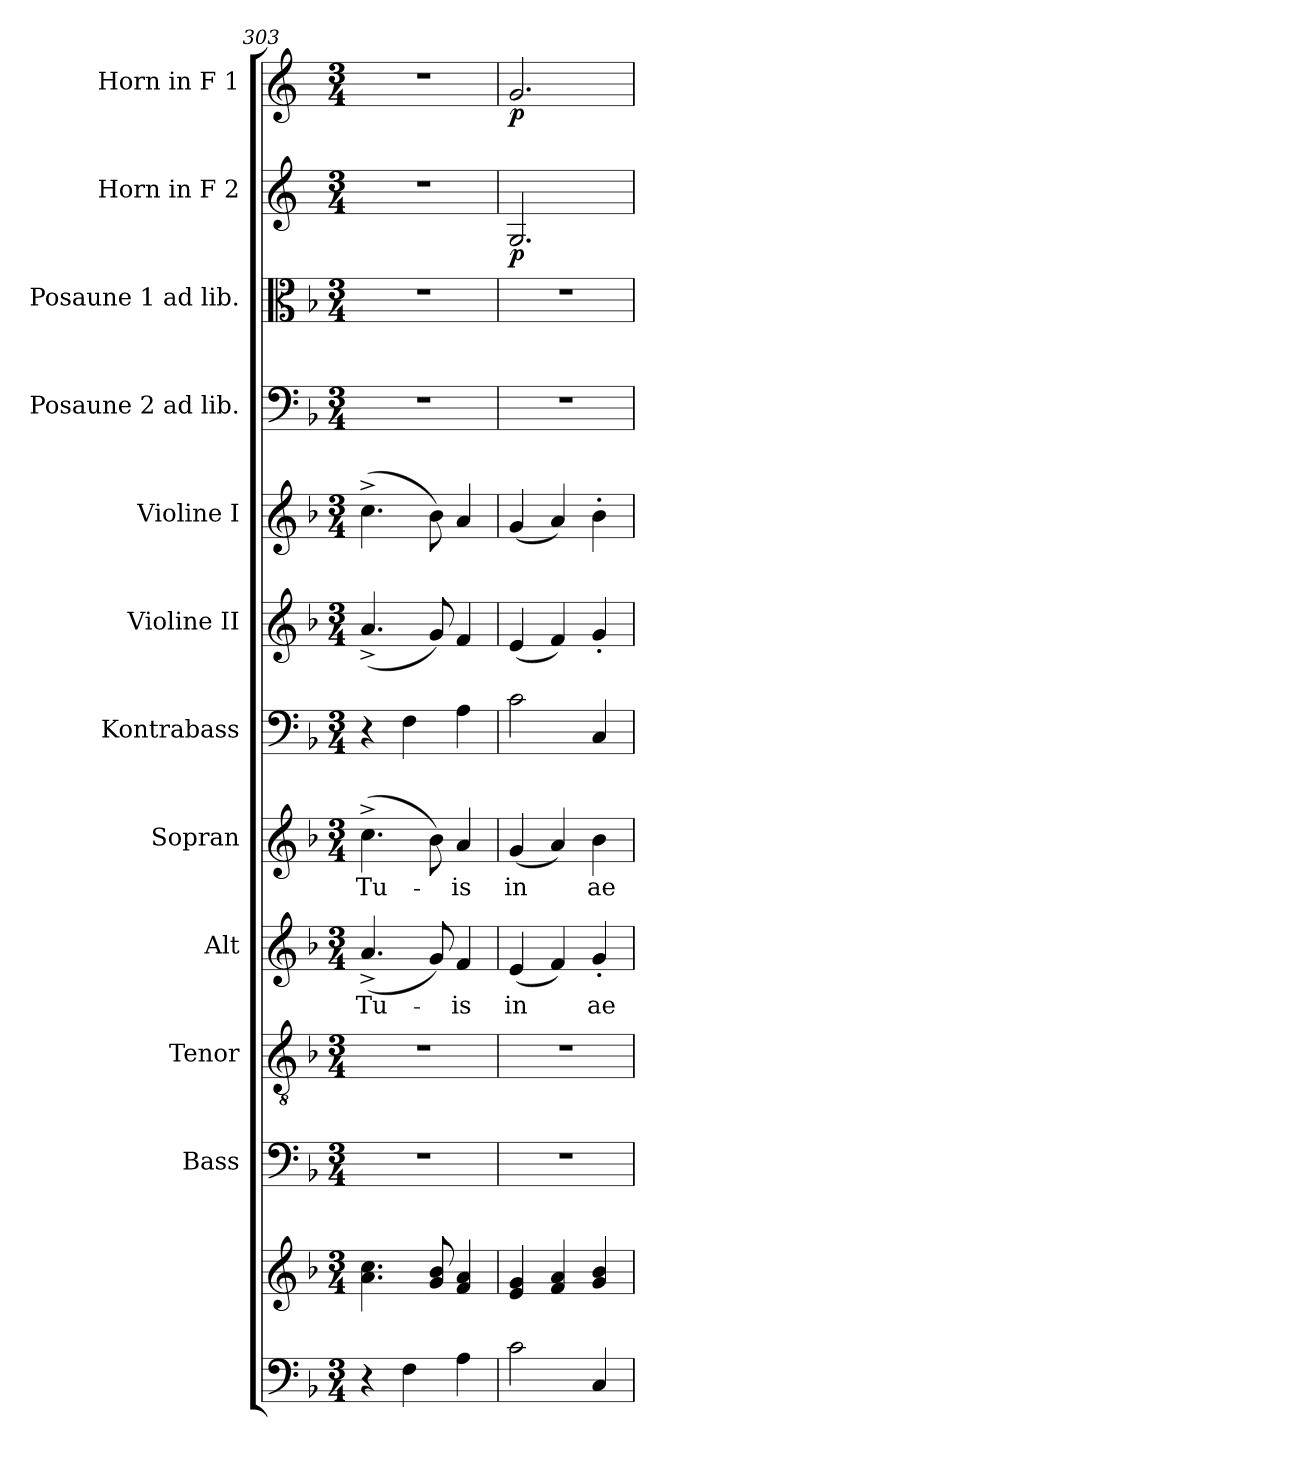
**kern	**kern	**kern	**kern	**kern	**text	**kern	**text	**kern	**kern	**kern	**kern	**kern	**kern	**dynam	**kern	**dynam
*part12	*part12	*part11	*part10	*part9	*part9	*part8	*part8	*part7	*part6	*part5	*part4	*part3	*part2	*part2	*part1	*part1
*staff13	*staff12	*staff11	*staff10	*staff9	*staff9	*staff8	*staff8	*staff7	*staff6	*staff5	*staff4	*staff3	*staff2	*staff2	*staff1	*staff1
*	*	*I"Bass	*I"Tenor	*I"Alt	*	*I"Sopran	*	*I"Kontrabass	*I"Violine II	*I"Violine I	*I"Posaune 2 ad lib.	*I"Posaune 1 ad lib.	*I"Horn in F 2	*	*I"Horn in F 1	*
*	*	*I'B.	*I'T.	*I'A.	*	*I'S.	*	*I'Kb.	*I'Vl. II	*I'Vl. I	*I'Pos. 2	*I'Pos. 1	*I'Hrn. F 2	*	*I'Hrn. F 1	*
*clefF4	*clefG2	*clefF4	*clefGv2	*clefG2	*	*clefG2	*	*clefF4	*clefG2	*clefG2	*clefF4	*clefC3	*clefG2	*	*clefG2	*
*	*	*	*	*	*	*	*	*ITrd7c12	*	*	*	*	*ITrd4c7	*	*ITrd4c7	*
*k[b-]	*k[b-]	*k[b-]	*k[b-]	*k[b-]	*	*k[b-]	*	*k[b-]	*k[b-]	*k[b-]	*k[b-]	*k[b-]	*k[b-]	*	*k[b-]	*
*F:	*F:	*F:	*F:	*F:	*	*F:	*	*F:	*F:	*F:	*F:	*F:	*F:	*	*F:	*
*M3/4	*M3/4	*M3/4	*M3/4	*M3/4	*	*M3/4	*	*M3/4	*M3/4	*M3/4	*M3/4	*M3/4	*M3/4	*	*M3/4	*
=303	=303	=303	=303	=303	=303	=303	=303	=303	=303	=303	=303	=303	=303	=303	=303	=303
!	!	!	!	!	!LO:LY:b	!	!LO:LY:b	!	!	!	!	!	!	!	!	!
4r	4.a\ 4.cc\	2.r	2.r	(<4.a^>/	Tu-	(>4.cc^>\	Tu-	4r	(<4.a^</	(>4.cc^>\	2.r	2.r	2.r	.	2.r	.
4F\	.	.	.	.	.	.	.	4FF\	.	.	.	.	.	.	.	.
.	8g/ 8b-/	.	.	8g/)	.	8b-\)	.	.	8g/)	8b-\)	.	.	.	.	.	.
!	!	!	!	!	!LO:LY:b	!	!LO:LY:b	!	!	!	!	!	!	!	!	!
4A\	4f/ 4a/	.	.	4f/	-is	4a/	-is	4AA\	4f/	4a/	.	.	.	.	.	.
!!LO:PB:g=z
=304	=304	=304	=304	=304	=304	=304	=304	=304	=304	=304	=304	=304	=304	=304	=304	=304
!	!	!	!	!	!LO:LY:b	!	!LO:LY:b	!	!	!	!	!	!	!LO:DY:b	!	!LO:DY:b
2c\	4e/ 4g/	2.r	2.r	(<4e/	in	(<4g/	in	2C\	(<4e/	(<4g/	2.r	2.r	2.C/	p	2.c/	p
.	4f/ 4a/	.	.	4f/)	.	4a/)	.	.	4f/)	4a/)	.	.	.	.	.	.
!	!	!	!	!	!LO:LY:b	!	!LO:LY:b	!	!	!	!	!	!	!	!	!
4C/	4g/ 4b-/	.	.	4g'</	ae-	4b-\	ae-	4CC/	4g'</	4b-'>\	.	.	.	.	.	.
=	=	=	=	=	=	=	=	=	=	=	=	=	=	=	=	=
*-	*-	*-	*-	*-	*-	*-	*-	*-	*-	*-	*-	*-	*-	*-	*-	*-
